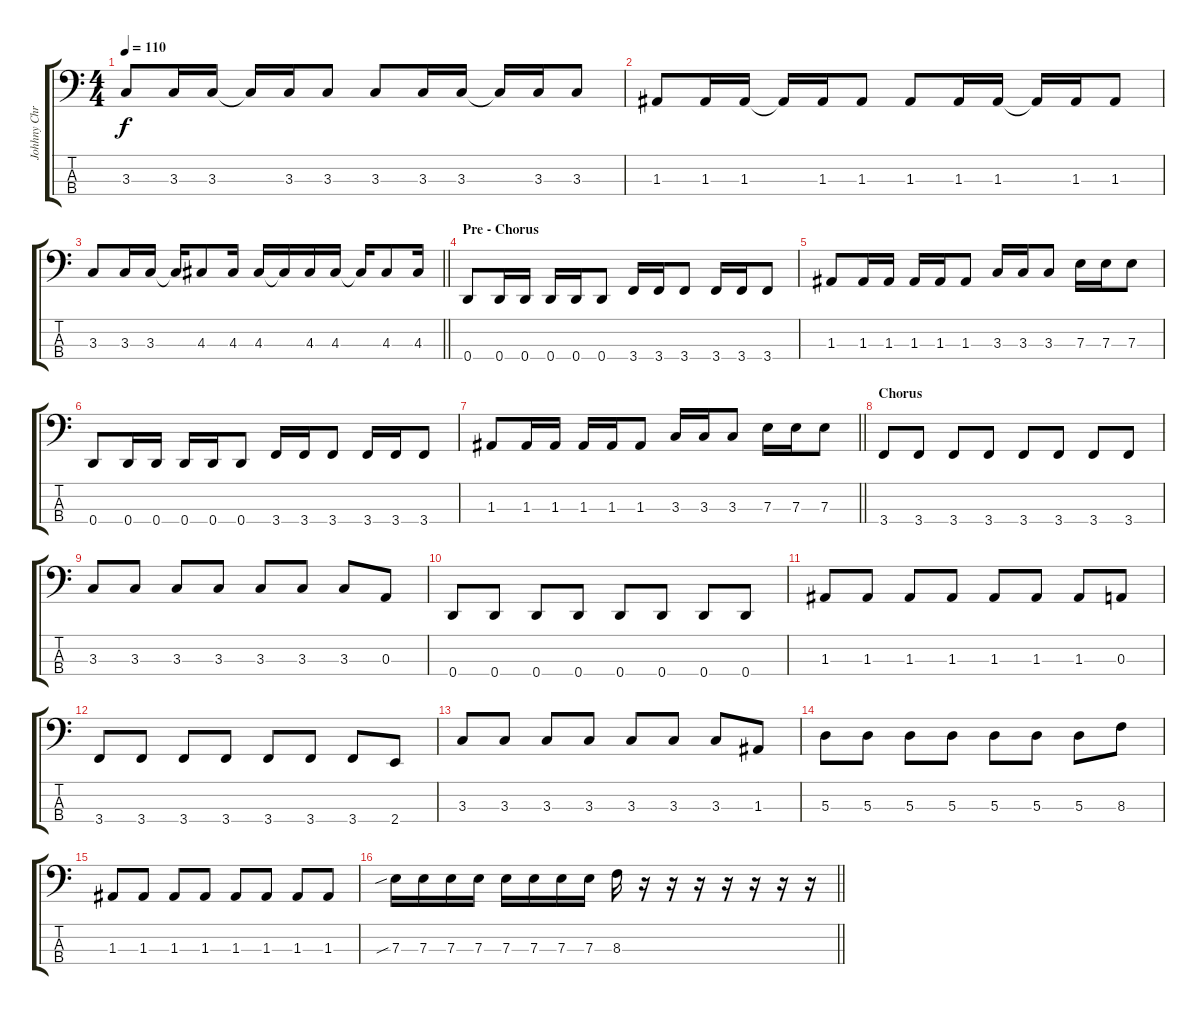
\track ("Johhny Christ - Bass" "Johhny Chr") {instrument electricbasspick}
\staff {score tabs}
\tuning (G2 D2 A1 D1) {hide}
\ts (4 4)
\tempo 110
\clef f4
\ks c
3.3.8{dy f} 3.3.16 3.3.16 3.3{t}.16 3.3.16 3.3.8 3.3.8 3.3.16 3.3.16 3.3{t}.16 3.3.16 3.3.8 |
1.3.8 1.3.16 1.3.16 1.3{t}.16 1.3.16 1.3.8 1.3.8 1.3.16 1.3.16 1.3{t}.16 1.3.16 1.3.8 |
\barLineRight lightlight
3.3.8 3.3.16 3.3.16 3.3{t}.16 4.3.8 4.3.16 4.3.16 4.3{t}.16 4.3.16 4.3.16 4.3{t}.16 4.3.8 4.3.16 |
\section ("" "Pre - Chorus ")
0.4.8 0.4.16 0.4.16 0.4.16 0.4.16 0.4.8 3.4.16 3.4.16 3.4.8 3.4.16 3.4.16 3.4.8 |
1.3.8 1.3.16 1.3.16 1.3.16 1.3.16 1.3.8 3.3.16 3.3.16 3.3.8 7.3.16 7.3.16 7.3.8 |
0.4.8 0.4.16 0.4.16 0.4.16 0.4.16 0.4.8 3.4.16 3.4.16 3.4.8 3.4.16 3.4.16 3.4.8 |
\barLineRight lightlight
1.3.8 1.3.16 1.3.16 1.3.16 1.3.16 1.3.8 3.3.16 3.3.16 3.3.8 7.3.16 7.3.16 7.3.8 |
\section ("" "Chorus")
3.4.8 3.4.8 3.4.8 3.4.8 3.4.8 3.4.8 3.4.8 3.4.8 |
3.3.8 3.3.8 3.3.8 3.3.8 3.3.8 3.3.8 3.3.8 0.3.8 |
0.4.8 0.4.8 0.4.8 0.4.8 0.4.8 0.4.8 0.4.8 0.4.8 |
1.3.8 1.3.8 1.3.8 1.3.8 1.3.8 1.3.8 1.3.8 0.3.8 |
3.4.8 3.4.8 3.4.8 3.4.8 3.4.8 3.4.8 3.4.8 2.4.8 |
3.3.8 3.3.8 3.3.8 3.3.8 3.3.8 3.3.8 3.3.8 1.3.8 |
5.3.8 5.3.8 5.3.8 5.3.8 5.3.8 5.3.8 5.3.8 8.3.8 |
1.3.8 1.3.8 1.3.8 1.3.8 1.3.8 1.3.8 1.3.8 1.3.8 |
\barLineRight lightlight
7.3{sib}.16 7.3.16 7.3.16 7.3.16 7.3.16 7.3.16 7.3.16 7.3.16 8.3.16 r.16 r.16 r.16 r.16 r.16 r.16 r.16
